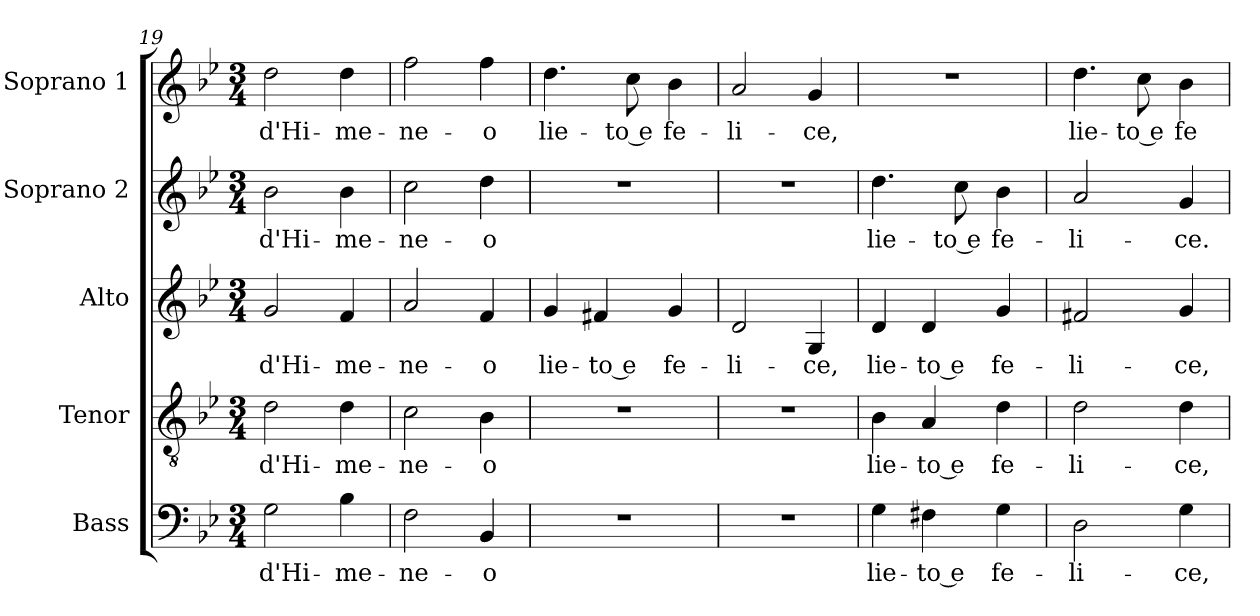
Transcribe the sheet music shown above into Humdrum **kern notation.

**kern	**text	**kern	**text	**kern	**text	**kern	**text	**kern	**text
*part5	*part5	*part4	*part4	*part3	*part3	*part2	*part2	*part1	*part1
*staff5	*staff5	*staff4	*staff4	*staff3	*staff3	*staff2	*staff2	*staff1	*staff1
*I"Bass	*	*I"Tenor	*	*I"Alto	*	*I"Soprano 2	*	*I"Soprano 1	*
*I'B	*	*I'T	*	*I'A	*	*I'S 2	*	*I'S 1	*
*clefF4	*	*clefGv2	*	*clefG2	*	*clefG2	*	*clefG2	*
*k[b-e-]	*	*k[b-e-]	*	*k[b-e-]	*	*k[b-e-]	*	*k[b-e-]	*
*B-:	*	*B-:	*	*B-:	*	*B-:	*	*B-:	*
*M3/4	*	*M3/4	*	*M3/4	*	*M3/4	*	*M3/4	*
=19	=19	=19	=19	=19	=19	=19	=19	=19	=19
!	!LO:LY:b	!	!	!	!	!	!	!	!
!	!	!	!LO:LY:b	!	!	!	!	!	!
!	!	!	!	!	!LO:LY:b	!	!	!	!
!	!	!	!	!	!	!	!LO:LY:b	!	!
!	!	!	!	!	!	!	!	!	!LO:LY:b
2G\	d'Hi-	2d\	d'Hi-	2g/	d'Hi-	2b-\	d'Hi-	2dd\	d'Hi-
!	!LO:LY:b	!	!	!	!	!	!	!	!
!	!	!	!LO:LY:b	!	!	!	!	!	!
!	!	!	!	!	!LO:LY:b	!	!	!	!
!	!	!	!	!	!	!	!LO:LY:b	!	!
!	!	!	!	!	!	!	!	!	!LO:LY:b
4B-\	-me-	4d\	-me-	4f/	-me-	4b-\	-me-	4dd\	-me-
=20	=20	=20	=20	=20	=20	=20	=20	=20	=20
!	!LO:LY:b	!	!	!	!	!	!	!	!
!	!	!	!LO:LY:b	!	!	!	!	!	!
!	!	!	!	!	!LO:LY:b	!	!	!	!
!	!	!	!	!	!	!	!LO:LY:b	!	!
!	!	!	!	!	!	!	!	!	!LO:LY:b
2F\	-ne-	2c\	-ne-	2a/	-ne-	2cc\	-ne-	2ff\	-ne-
!	!LO:LY:b	!	!	!	!	!	!	!	!
!	!	!	!LO:LY:b	!	!	!	!	!	!
!	!	!	!	!	!LO:LY:b	!	!	!	!
!	!	!	!	!	!	!	!LO:LY:b	!	!
!	!	!	!	!	!	!	!	!	!LO:LY:b
4BB-/	-o	4B-\	-o	4f/	-o	4dd\	-o	4ff\	-o
=21	=21	=21	=21	=21	=21	=21	=21	=21	=21
!	!	!	!	!	!LO:LY:b	!	!	!	!
!	!	!	!	!	!	!	!	!	!LO:LY:b
2.r	.	2.r	.	4g/	lie-	2.r	.	4.dd\	lie-
!	!	!	!	!	!LO:LY:b	!	!	!	!
.	.	.	.	4f#X/	-to e	.	.	.	.
!	!	!	!	!	!	!	!	!	!LO:LY:b
.	.	.	.	.	.	.	.	8cc\	-to e
!	!	!	!	!	!LO:LY:b	!	!	!	!
!	!	!	!	!	!	!	!	!	!LO:LY:b
.	.	.	.	4g/	fe-	.	.	4b-\	fe-
!!LO:LB:g=z
=22	=22	=22	=22	=22	=22	=22	=22	=22	=22
!	!	!	!	!	!LO:LY:b	!	!	!	!
!	!	!	!	!	!	!	!	!	!LO:LY:b
2.r	.	2.r	.	2d/	-li-	2.r	.	2a/	-li-
!	!	!	!	!	!LO:LY:b	!	!	!	!
!	!	!	!	!	!	!	!	!	!LO:LY:b
.	.	.	.	4G/	-ce,	.	.	4g/	-ce,
=23	=23	=23	=23	=23	=23	=23	=23	=23	=23
!	!LO:LY:b	!	!	!	!	!	!	!	!
!	!	!	!LO:LY:b	!	!	!	!	!	!
!	!	!	!	!	!LO:LY:b	!	!	!	!
!	!	!	!	!	!	!	!LO:LY:b	!	!
4G\	lie-	4B-\	lie-	4d/	lie-	4.dd\	lie-	2.r	.
!	!LO:LY:b	!	!	!	!	!	!	!	!
!	!	!	!LO:LY:b	!	!	!	!	!	!
!	!	!	!	!	!LO:LY:b	!	!	!	!
4F#X\	-to e	4A/	-to e	4d/	-to e	.	.	.	.
!	!	!	!	!	!	!	!LO:LY:b	!	!
.	.	.	.	.	.	8cc\	-to e	.	.
!	!LO:LY:b	!	!	!	!	!	!	!	!
!	!	!	!LO:LY:b	!	!	!	!	!	!
!	!	!	!	!	!LO:LY:b	!	!	!	!
!	!	!	!	!	!	!	!LO:LY:b	!	!
4G\	fe-	4d\	fe-	4g/	fe-	4b-\	fe-	.	.
=24	=24	=24	=24	=24	=24	=24	=24	=24	=24
!	!LO:LY:b	!	!	!	!	!	!	!	!
!	!	!	!LO:LY:b	!	!	!	!	!	!
!	!	!	!	!	!LO:LY:b	!	!	!	!
!	!	!	!	!	!	!	!LO:LY:b	!	!
!	!	!	!	!	!	!	!	!	!LO:LY:b
2D\	-li-	2d\	-li-	2f#X/	-li-	2a/	-li-	4.dd\	lie-
!	!	!	!	!	!	!	!	!	!LO:LY:b
.	.	.	.	.	.	.	.	8cc\	-to e
!	!LO:LY:b	!	!	!	!	!	!	!	!
!	!	!	!LO:LY:b	!	!	!	!	!	!
!	!	!	!	!	!LO:LY:b	!	!	!	!
!	!	!	!	!	!	!	!LO:LY:b	!	!
!	!	!	!	!	!	!	!	!	!LO:LY:b
4G\	-ce,	4d\	-ce,	4g/	-ce,	4g/	-ce.	4b-\	fe-
=	=	=	=	=	=	=	=	=	=
*-	*-	*-	*-	*-	*-	*-	*-	*-	*-
